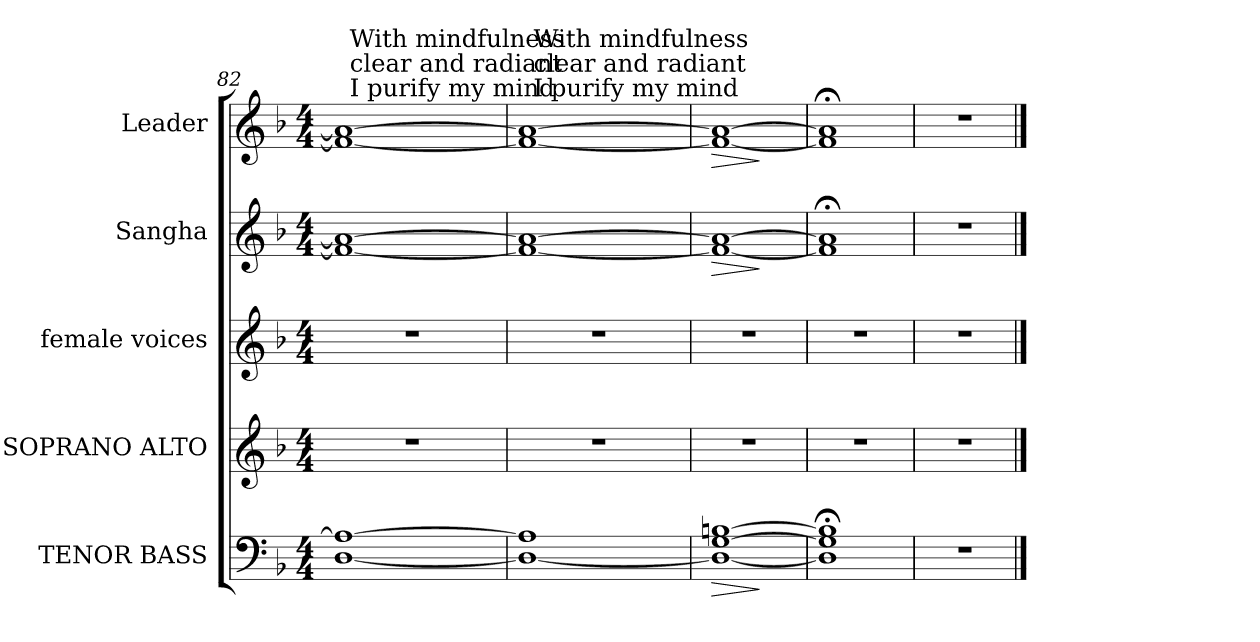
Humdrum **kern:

**kern	**text	**dynam	**kern	**kern	**kern	**text	**dynam	**kern	**dynam
*part5	*part5	*part5	*part4	*part3	*part2	*part2	*part2	*part1	*part1
*staff5	*staff5	*staff5	*staff4	*staff3	*staff2	*staff2	*staff2	*staff1	*staff1
*I"TENOR BASS	*	*	*I"SOPRANO ALTO	*I"female voices	*I"Sangha	*	*	*I"Leader	*
*clefF4	*	*	*clefG2	*clefG2	*clefG2	*	*	*clefG2	*
*k[b-]	*	*	*k[b-]	*k[b-]	*k[b-]	*	*	*k[b-]	*
*F:	*	*	*F:	*F:	*F:	*	*	*F:	*
*M4/4	*	*	*M4/4	*M4/4	*M4/4	*	*	*M4/4	*
=82	=82	=82	=82	=82	=82	=82	=82	=82	=82
*	*	*	*	*	*	*	*	*^	*
[<1D 1A_	.	.	1r	1r	1f_ 1a_	.	.	1f_ 1a_	32.ryy	.
!	!	!	!	!	!	!	!	!	!LO:TX:a:t=I purify my mind	!
!	!	!	!	!	!	!	!	!	!LO:TX:a:t=clear and radiant	!
!	!	!	!	!	!	!	!	!	!LO:TX:a:t=With mindfulness	!
.	.	.	.	.	.	.	.	.	2ryy	.
.	.	.	.	.	.	.	.	.	4ryy	.
.	.	.	.	.	.	.	.	.	8ryy	.
.	.	.	.	.	.	.	.	.	16ryy	.
.	.	.	.	.	.	.	.	.	64ryy	.
=83	=83	=83	=83	=83	=83	=83	=83	=83	=83	=83
1D_ 1A]	.	.	1r	1r	1f_ 1a_	.	.	1f_ 1a_	32.ryy	.
!	!	!	!	!	!	!	!	!	!LO:TX:a:t=I purify my mind	!
!	!	!	!	!	!	!	!	!	!LO:TX:a:t=clear and radiant	!
!	!	!	!	!	!	!	!	!	!LO:TX:a:t=With mindfulness	!
.	.	.	.	.	.	.	.	.	2ryy	.
.	.	.	.	.	.	.	.	.	4ryy	.
.	.	.	.	.	.	.	.	.	8ryy	.
.	.	.	.	.	.	.	.	.	16ryy	.
.	.	.	.	.	.	.	.	.	64ryy	.
=84	=84	=84	=84	=84	=84	=84	=84	=84	=84	=84
!	!	!LO:HP:b	!	!	!	!	!LO:HP:b	!	!	!LO:HP:b
*	*	*	*	*	*	*	*	*v	*v	*
1D_ [>1G [>1Bn	.	>	1r	1r	1f_ 1a_	.	>	1f_ 1a_	>
.	.	]	.	.	.	.	]	.	]
=85	=85	=85	=85	=85	=85	=85	=85	=85	=85
1D];< 1G];< 1B];<	.	.	1r	1r	1f]; 1a];	.	.	1f]; 1a];	.
=86	=86	=86	=86	=86	=86	=86	=86	=86	=86
1r	.	.	1r	1r	1r	.	.	1r	.
==	==	==	==	==	==	==	==	==	==
*-	*-	*-	*-	*-	*-	*-	*-	*-	*-
